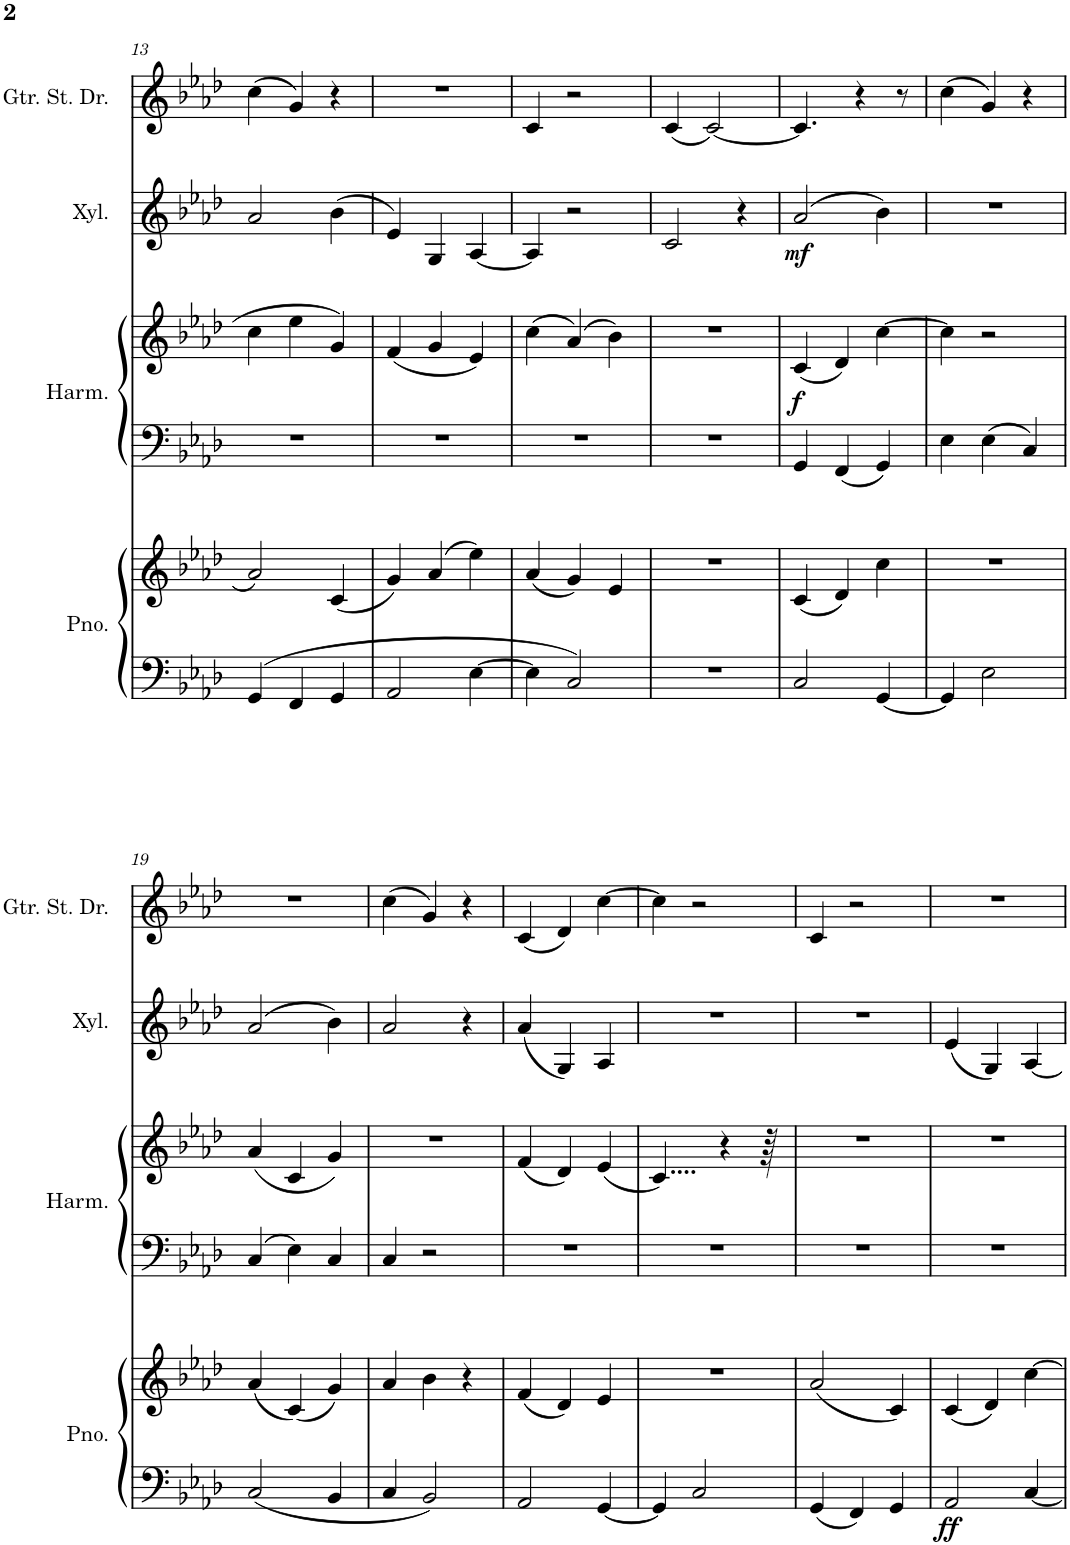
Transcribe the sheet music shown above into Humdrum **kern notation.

**kern	**kern	**dynam	**kern	**kern	**dynam	**kern	**dynam	**kern
*part4	*part4	*part4	*part3	*part3	*part3	*part2	*part2	*part1
*staff6	*staff5	*staff5/6	*staff4	*staff3	*staff3/4	*staff2	*staff2	*staff1
*I"Piano	*	*	*I"Harmonium	*	*	*I"Xylophone	*	*I"Guitar Steel Drums
*I'Pno.	*	*	*I'Harm.	*	*	*I'Xyl.	*	*I'Gtr. St. Dr.
!!LO:PB:g=z
*clefF4	*clefG2	*	*clefF4	*clefG2	*	*clefG2	*	*clefG2
*	*	*	*	*	*	*Trd-7c-12	*	*
*k[b-e-a-d-]	*k[b-e-a-d-]	*	*k[b-e-a-d-]	*k[b-e-a-d-]	*	*k[b-e-a-d-]	*	*k[b-e-a-d-]
*M3/4	*M3/4	*	*M3/4	*M3/4	*	*M3/4	*	*M3/4
=13	=13	=13	=13	=13	=13	=13	=13	=13
4GG/	2a-/	.	2.r	4cc\	.	2a-/	.	(4cc\
4FF/	.	.	.	4ee-\	.	.	.	4g/)
4GG/	(4c/	.	.	4g/	.	(4b-\	.	4r
=14	=14	=14	=14	=14	=14	=14	=14	=14
2AA-/	4g/)	.	2.r	(4f/	.	4e-/)	.	2.r
.	(4a-/	.	.	4g/	.	4G/	.	.
[4E-\	4ee-\)	.	.	4e-/)	.	[4A-/	.	.
=15	=15	=15	=15	=15	=15	=15	=15	=15
4E-\]	(4a-/	.	2.r	(4cc\	.	4A-/]	.	4c/
2C/	4g/)	.	.	(4a-/)	.	2r	.	2r
.	4e-/	.	.	4b-\)	.	.	.	.
=16	=16	=16	=16	=16	=16	=16	=16	=16
2.r	2.r	.	2.r	2.r	.	2c/	.	(4c/
.	.	.	.	.	.	.	.	[2c/)
.	.	.	.	.	.	4r	.	.
=17	=17	=17	=17	=17	=17	=17	=17	=17
!	!	!	!	!	!LO:DY:b	!	!LO:DY:b	!
2C/	(4c/	.	4GG/	(4c/	f	(2a-/	mf	4.c/]
.	4d-/)	.	4FF/	4d-/)	.	.	.	.
.	.	.	.	.	.	.	.	4r
[4GG/	4cc\	.	4GG/	[4cc\	.	4b-\)	.	.
.	.	.	.	.	.	.	.	8r
=18	=18	=18	=18	=18	=18	=18	=18	=18
4GG/]	2.r	.	4E-\	4cc\]	.	2.r	.	(4cc\
2E-\	.	.	4E-\	2r	.	.	.	4g/)
.	.	.	4C/	.	.	.	.	4r
!!LO:LB:g=z
=19	=19	=19	=19	=19	=19	=19	=19	=19
2C/	(4a-/	.	4C/	(4a-/	.	(2a-/	.	2.r
.	(4c/)	.	4E-\	4c/	.	.	.	.
4BB-/	4g/)	.	4C/	4g/)	.	4b-\)	.	.
=20	=20	=20	=20	=20	=20	=20	=20	=20
4C/	4a-/	.	4C/	2.r	.	2a-/	.	(4cc\
2BB-/	4b-\	.	2r	.	.	.	.	4g/)
.	4r	.	.	.	.	4r	.	4r
=21	=21	=21	=21	=21	=21	=21	=21	=21
2AA-/	(4f/	.	2.r	(4f/	.	(4a-/	.	(4c/
.	4d-/)	.	.	4d-/)	.	4G/)	.	4d-/)
[4GG/	4e-/	.	.	(4e-/	.	4A-/	.	[4cc\
=22	=22	=22	=22	=22	=22	=22	=22	=22
4GG/]	2.r	.	2.r	64%31c/)	.	2.r	.	4cc\]
2C/	.	.	.	.	.	.	.	2r
.	.	.	.	4r	.	.	.	.
.	.	.	.	64r	.	.	.	.
=23	=23	=23	=23	=23	=23	=23	=23	=23
4GG/	(2a-/	.	2.r	2.r	.	2.r	.	4c/
4FF/	.	.	.	.	.	.	.	2r
4GG/	4c/)	.	.	.	.	.	.	.
=24	=24	=24	=24	=24	=24	=24	=24	=24
!	!	!LO:DY:b=2	!	!	!	!	!	!
2AA-/	(4c/	ff	2.r	2.r	.	(4e-/	.	2.r
.	4d-/)	.	.	.	.	4G/)	.	.
[4C/	[4cc\	.	.	.	.	[4A-/	.	.
=	=	=	=	=	=	=	=	=
*-	*-	*-	*-	*-	*-	*-	*-	*-
